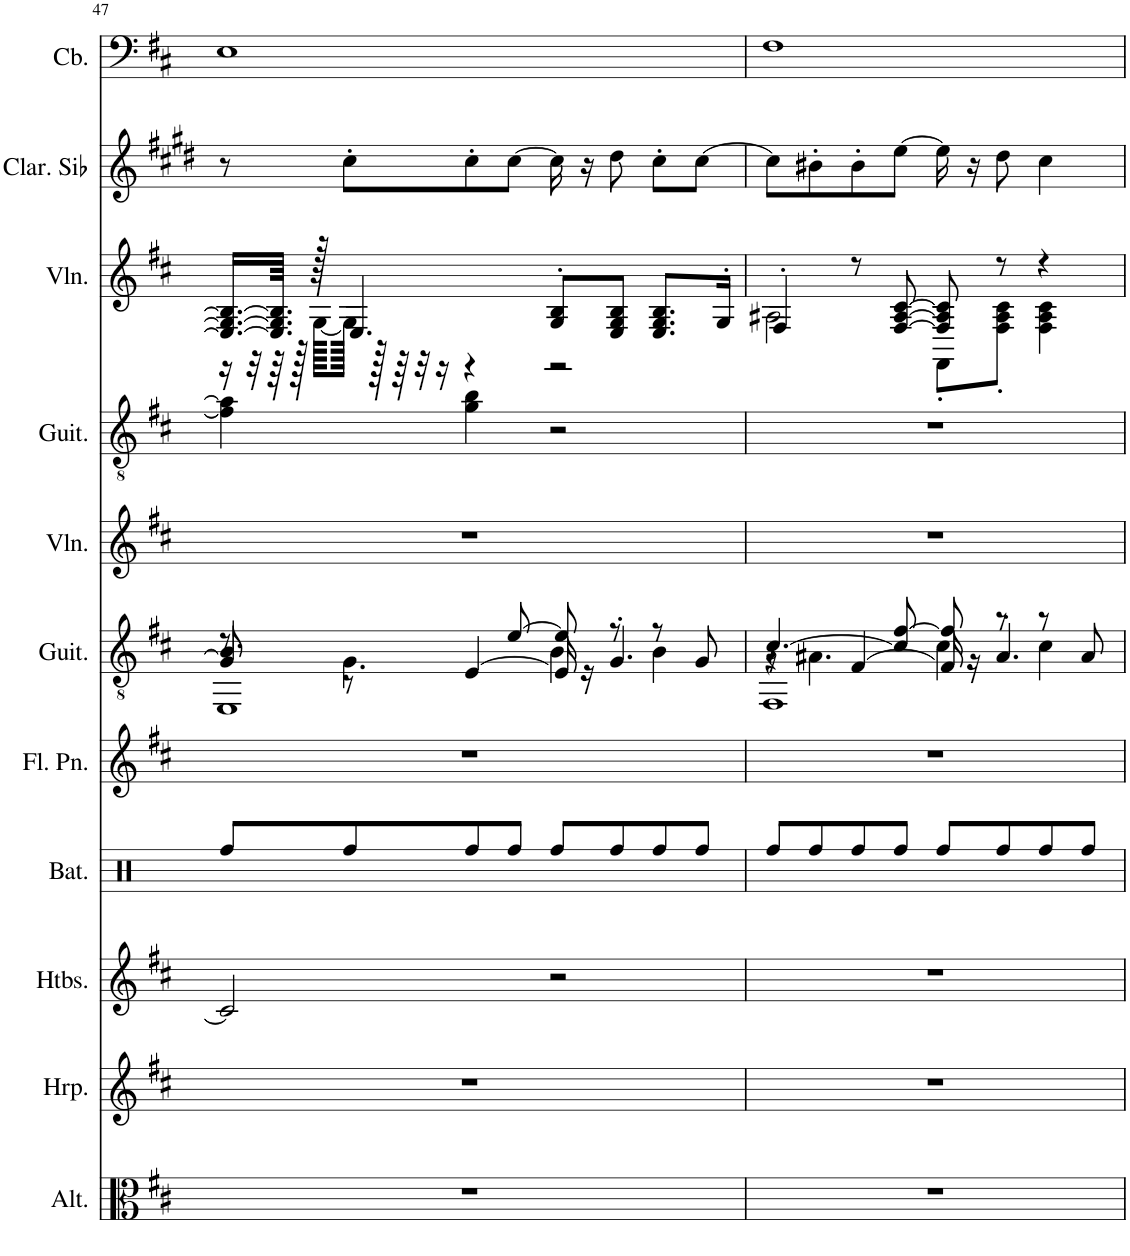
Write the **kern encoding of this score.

**kern	**kern	**kern	**kern	**kern	**kern	**kern	**kern	**kern	**kern	**kern
*part11	*part10	*part9	*part8	*part7	*part6	*part5	*part4	*part3	*part2	*part1
*staff11	*staff10	*staff9	*staff8	*staff7	*staff6	*staff5	*staff4	*staff3	*staff2	*staff1
*I"Altos	*I"Harpe	*I"Hautbois	*I"Batterie	*I"Flûte de Pan	*I"Guitare acoustique	*I"Violon	*I"Guitare acoustique	*I"Violon	*I"Clarinette en Sib	*I"Contrebasse
*I'Alt.	*I'Hrp.	*I'Htbs.	*I'Bat.	*I'Fl. Pn.	*I'Guit.	*I'Vln.	*I'Guit.	*I'Vln.	*I'Clar. Sib	*I'Cb.
!!LO:PB:g=z
*clefC3	*clefG2	*clefG2	*clefX	*clefG2	*clefGv2	*clefG2	*clefGv2	*clefG2	*clefG2	*clefF4
*	*	*	*	*	*	*	*	*	*Trd1c2	*Trd7c12
*k[f#c#]	*k[f#c#]	*k[f#c#]	*k[]	*k[f#c#]	*k[f#c#]	*k[f#c#]	*k[f#c#]	*k[f#c#]	*k[f#c#g#d#]	*k[f#c#]
*M4/4	*M4/4	*M4/4	*M4/4	*M4/4	*M4/4	*M4/4	*M4/4	*M4/4	*M4/4	*M4/4
=47	=47	=47	=47	=47	=47	=47	=47	=47	=47	=47
*	*	*	*	*	*^	*	*	*^	*	*
*	*	*	*	*	*	*^	*	*	*	*	*	*
*	*	*	*	*	*	*	*^	*	*	*	*	*	*
1r	1r	2c#/]	8Rff/L	1r	4.B/	8r	8G/]	1EE	1r	4f#\] 4a\]	16.E/_ 16.G/_ 16.B/_LL	16r	8r	1E
.	.	.	.	.	.	.	.	.	.	.	.	32r	.	.
.	.	.	.	.	.	.	.	.	.	.	64.E/] 64.G/] 64.B/]JJkk	64r	.	.
.	.	.	.	.	.	.	.	.	.	.	.	128r	.	.
.	.	.	.	.	.	.	.	.	.	.	128r	[128G\LLLLL	.	.
.	.	.	8Rff/	.	.	4.G\	8r	.	.	.	4.E/	128G\JJJJJ]	8cc#'\L	.
.	.	.	.	.	.	.	.	.	.	.	.	128r	.	.
.	.	.	.	.	.	.	.	.	.	.	.	64r	.	.
.	.	.	.	.	.	.	.	.	.	.	.	32r	.	.
.	.	.	.	.	.	.	.	.	.	.	.	16r	.	.
.	.	.	8Rff/	.	.	.	[4E/	.	.	4g\ 4b\	.	4r	8cc#'\	.
.	.	.	8Rff/J	.	[8e/	.	.	.	.	.	.	.	[8cc#\J	.
.	.	2r	8Rff/L	.	8e/]	4B\	16E/]	.	.	2r	8G/' 8B/'L	2r	16cc#\]	.
.	.	.	.	.	.	.	16r	.	.	.	.	.	16r	.
.	.	.	8Rff/	.	8r	.	4.G'/	.	.	.	8E/ 8G/ 8B/J	.	8dd#\	.
.	.	.	8Rff/	.	8r	4B\	.	.	.	.	8.E/ 8.G/ 8.B/L	.	8cc#'\L	.
.	.	.	8Rff/J	.	8G/	.	.	.	.	.	.	.	[8cc#\J	.
.	.	.	.	.	.	.	.	.	.	.	16G'/Jk	.	.	.
=48	=48	=48	=48	=48	=48	=48	=48	=48	=48	=48	=48	=48	=48	=48
1r	1r	1r	8Rff/L	1r	[4.c#/	8r	4r	1FF#	1r	1r	4F#'/	2A#X\	8cc#\L]	1F#
.	.	.	8Rff/	.	.	4.A#X\	.	.	.	.	.	.	8b#X'\	.
.	.	.	8Rff/	.	.	.	[4F#/	.	.	.	8r	.	8b#'\	.
.	.	.	8Rff/J	.	8c#/] [8f#/	.	.	.	.	.	[8F#/ [8A#/ [8c#/	.	[8ee\J	.
.	.	.	8Rff/L	.	8f#/]	4c#\	16F#/]	.	.	.	8F#/] 8A#/] 8c#/]	8FF#'\L	16ee\]	.
.	.	.	.	.	.	.	16r	.	.	.	.	.	16r	.
.	.	.	8Rff/	.	8r	.	4.A#'/	.	.	.	8r	8F#\' 8A#\' 8c#\'J	8dd#\	.
.	.	.	8Rff/	.	8r	4c#\	.	.	.	.	4r	4F#\ 4A#\ 4c#\	4cc#\	.
.	.	.	8Rff/J	.	8A#/	.	.	.	.	.	.	.	.	.
*	*	*	*	*	*v	*v	*v	*v	*	*	*v	*v	*	*
=	=	=	=	=	=	=	=	=	=	=
*-	*-	*-	*-	*-	*-	*-	*-	*-	*-	*-
